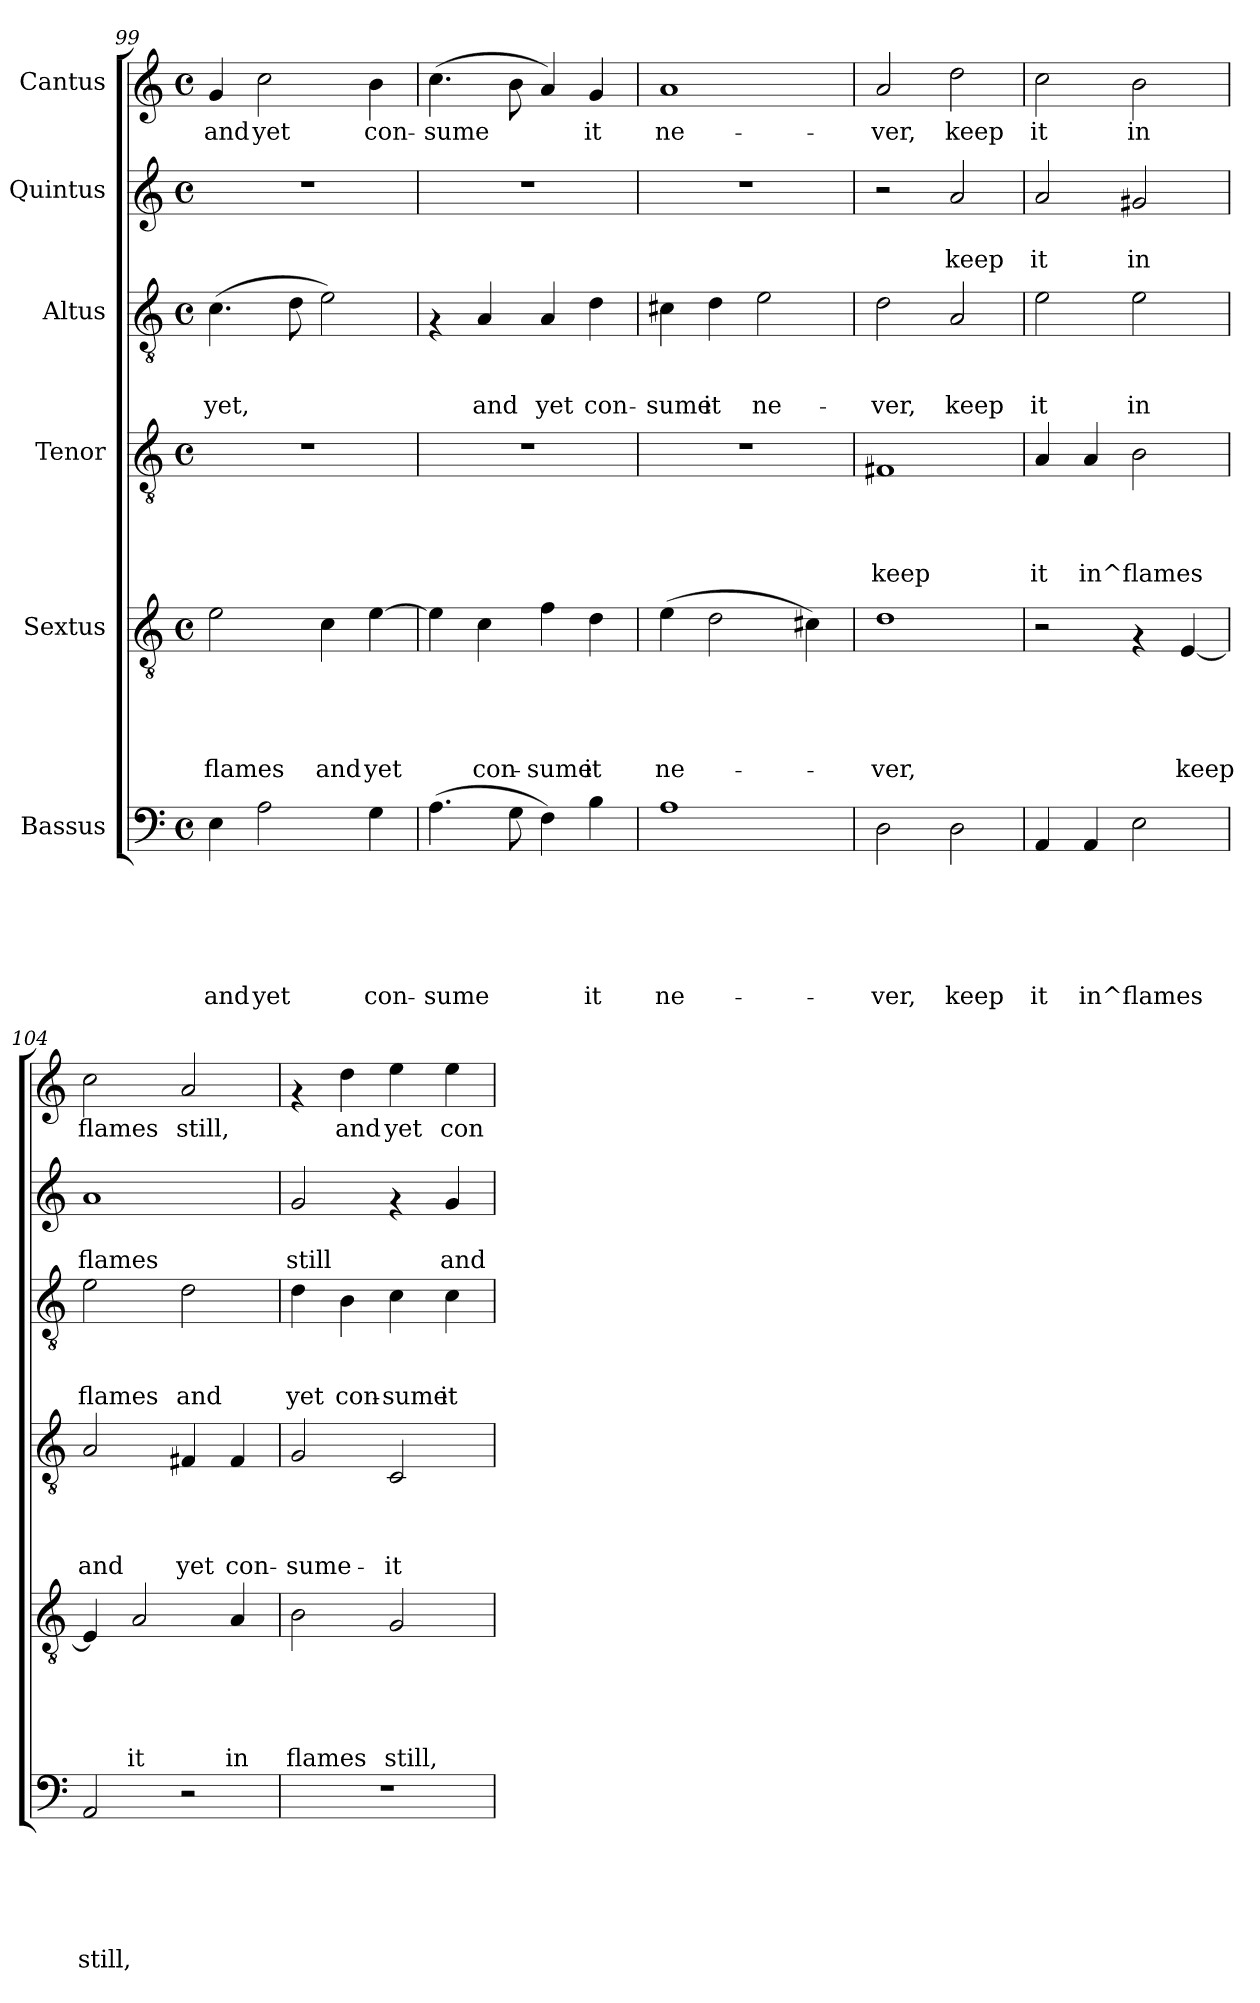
**kern	**text	**text	**text	**text	**text	**text	**kern	**text	**text	**text	**text	**text	**kern	**text	**text	**text	**text	**kern	**text	**text	**text	**kern	**text	**text	**kern	**text
*part6	*part6	*part6	*part6	*part6	*part6	*part6	*part5	*part5	*part5	*part5	*part5	*part5	*part4	*part4	*part4	*part4	*part4	*part3	*part3	*part3	*part3	*part2	*part2	*part2	*part1	*part1
*staff6	*staff6	*staff6	*staff6	*staff6	*staff6	*staff6	*staff5	*staff5	*staff5	*staff5	*staff5	*staff5	*staff4	*staff4	*staff4	*staff4	*staff4	*staff3	*staff3	*staff3	*staff3	*staff2	*staff2	*staff2	*staff1	*staff1
*I"Bassus	*	*	*	*	*	*	*I"Sextus	*	*	*	*	*	*I"Tenor	*	*	*	*	*I"Altus	*	*	*	*I"Quintus	*	*	*I"Cantus	*
*clefF4	*	*	*	*	*	*	*clefGv2	*	*	*	*	*	*clefGv2	*	*	*	*	*clefGv2	*	*	*	*clefG2	*	*	*clefG2	*
*k[]	*	*	*	*	*	*	*k[]	*	*	*	*	*	*k[]	*	*	*	*	*k[]	*	*	*	*k[]	*	*	*k[]	*
*C:	*	*	*	*	*	*	*C:	*	*	*	*	*	*C:	*	*	*	*	*C:	*	*	*	*C:	*	*	*C:	*
*M4/4	*	*	*	*	*	*	*M4/4	*	*	*	*	*	*M4/4	*	*	*	*	*M4/4	*	*	*	*M4/4	*	*	*M4/4	*
*met(c)	*	*	*	*	*	*	*met(c)	*	*	*	*	*	*met(c)	*	*	*	*	*met(c)	*	*	*	*met(c)	*	*	*met(c)	*
=99	=99	=99	=99	=99	=99	=99	=99	=99	=99	=99	=99	=99	=99	=99	=99	=99	=99	=99	=99	=99	=99	=99	=99	=99	=99	=99
!	!	!	!	!	!	!LO:LY:b	!	!	!	!	!	!LO:LY:b	!	!	!	!	!	!	!	!	!LO:LY:b	!	!	!	!	!LO:LY:b
4E\	.	.	.	.	.	and	2e\	.	.	.	.	flames	1r	.	.	.	.	(>4.c\	.	.	yet,	1r	.	.	4g/	and
!	!	!	!	!	!	!LO:LY:b	!	!	!	!	!	!	!	!	!	!	!	!	!	!	!	!	!	!	!	!LO:LY:b
2A\	.	.	.	.	.	yet	.	.	.	.	.	.	.	.	.	.	.	.	.	.	.	.	.	.	2cc\	yet
.	.	.	.	.	.	.	.	.	.	.	.	.	.	.	.	.	.	8d\	.	.	.	.	.	.	.	.
!	!	!	!	!	!	!	!	!	!	!	!	!LO:LY:b	!	!	!	!	!	!	!	!	!	!	!	!	!	!
.	.	.	.	.	.	.	4c\	.	.	.	.	and	.	.	.	.	.	2e\)	.	.	.	.	.	.	.	.
!	!	!	!	!	!	!LO:LY:b	!	!	!	!	!	!LO:LY:b	!	!	!	!	!	!	!	!	!	!	!	!	!	!LO:LY:b
4G\	.	.	.	.	.	con-	[>4e\	.	.	.	.	yet	.	.	.	.	.	.	.	.	.	.	.	.	4b\	con-
=100	=100	=100	=100	=100	=100	=100	=100	=100	=100	=100	=100	=100	=100	=100	=100	=100	=100	=100	=100	=100	=100	=100	=100	=100	=100	=100
!	!	!	!	!	!	!LO:LY:b	!	!	!	!	!	!	!	!	!	!	!	!	!	!	!	!	!	!	!	!LO:LY:b
(>4.A\	.	.	.	.	.	-sume	4e\]	.	.	.	.	.	1r	.	.	.	.	4rF	.	.	.	1r	.	.	(>4.cc\	-sume
!	!	!	!	!	!	!	!	!	!	!	!	!LO:LY:b	!	!	!	!	!	!	!	!	!LO:LY:b	!	!	!	!	!
.	.	.	.	.	.	.	4c\	.	.	.	.	con-	.	.	.	.	.	4A/	.	.	and	.	.	.	.	.
8G\	.	.	.	.	.	.	.	.	.	.	.	.	.	.	.	.	.	.	.	.	.	.	.	.	8b\	.
!	!	!	!	!	!	!	!	!	!	!	!	!LO:LY:b	!	!	!	!	!	!	!	!	!LO:LY:b	!	!	!	!	!
4F\)	.	.	.	.	.	.	4f\	.	.	.	.	-sume	.	.	.	.	.	4A/	.	.	yet	.	.	.	4a/)	.
!	!	!	!	!	!	!LO:LY:b	!	!	!	!	!	!LO:LY:b	!	!	!	!	!	!	!	!	!LO:LY:b	!	!	!	!	!LO:LY:b
4B\	.	.	.	.	.	it	4d\	.	.	.	.	it	.	.	.	.	.	4d\	.	.	con-	.	.	.	4g/	it
!!LO:PB:g=z
=101	=101	=101	=101	=101	=101	=101	=101	=101	=101	=101	=101	=101	=101	=101	=101	=101	=101	=101	=101	=101	=101	=101	=101	=101	=101	=101
!	!	!	!	!	!	!LO:LY:b	!	!	!	!	!	!LO:LY:b	!	!	!	!	!	!	!	!	!LO:LY:b	!	!	!	!	!LO:LY:b
1A	.	.	.	.	.	ne-	(>4e\	.	.	.	.	ne-	1r	.	.	.	.	4c#X\	.	.	-sume	1r	.	.	1a	ne-
!	!	!	!	!	!	!	!	!	!	!	!	!	!	!	!	!	!	!	!	!	!LO:LY:b	!	!	!	!	!
.	.	.	.	.	.	.	2d\	.	.	.	.	.	.	.	.	.	.	4d\	.	.	it	.	.	.	.	.
!	!	!	!	!	!	!	!	!	!	!	!	!	!	!	!	!	!	!	!	!	!LO:LY:b	!	!	!	!	!
.	.	.	.	.	.	.	.	.	.	.	.	.	.	.	.	.	.	2e\	.	.	ne-	.	.	.	.	.
.	.	.	.	.	.	.	4c#X\)	.	.	.	.	.	.	.	.	.	.	.	.	.	.	.	.	.	.	.
=102	=102	=102	=102	=102	=102	=102	=102	=102	=102	=102	=102	=102	=102	=102	=102	=102	=102	=102	=102	=102	=102	=102	=102	=102	=102	=102
!	!	!	!	!	!	!LO:LY:b	!	!	!	!	!	!LO:LY:b	!	!	!	!	!LO:LY:b	!	!	!	!LO:LY:b	!	!	!	!	!LO:LY:b
2D\	.	.	.	.	.	-ver,	1d	.	.	.	.	-ver,	1F#X	.	.	.	keep	2d\	.	.	-ver,	2r	.	.	2a/	-ver,
!	!	!	!	!	!	!LO:LY:b	!	!	!	!	!	!	!	!	!	!	!	!	!	!	!LO:LY:b	!	!	!LO:LY:b	!	!LO:LY:b
2D\	.	.	.	.	.	keep	.	.	.	.	.	.	.	.	.	.	.	2A/	.	.	keep	2a/	.	keep	2dd\	keep
=103	=103	=103	=103	=103	=103	=103	=103	=103	=103	=103	=103	=103	=103	=103	=103	=103	=103	=103	=103	=103	=103	=103	=103	=103	=103	=103
!	!	!	!	!	!	!LO:LY:b	!	!	!	!	!	!	!	!	!	!	!LO:LY:b	!	!	!	!LO:LY:b	!	!	!LO:LY:b	!	!LO:LY:b
4AA/	.	.	.	.	.	it	2r	.	.	.	.	.	4A/	.	.	.	it	2e\	.	.	it	2a/	.	it	2cc\	it
!	!	!	!	!	!	!LO:LY:b	!	!	!	!	!	!	!	!	!	!	!LO:LY:b	!	!	!	!	!	!	!	!	!
4AA/	.	.	.	.	.	in^flames	.	.	.	.	.	.	4A/	.	.	.	in^flames	.	.	.	.	.	.	.	.	.
!	!	!	!	!	!	!	!	!	!	!	!	!	!	!	!	!	!	!	!	!	!LO:LY:b	!	!	!LO:LY:b	!	!LO:LY:b
2E\	.	.	.	.	.	.	4rF	.	.	.	.	.	2B\	.	.	.	.	2e\	.	.	in	2g#X/	.	in	2b\	in
!	!	!	!	!	!	!	!	!	!	!	!	!LO:LY:b	!	!	!	!	!	!	!	!	!	!	!	!	!	!
.	.	.	.	.	.	.	[<4E/	.	.	.	.	keep	.	.	.	.	.	.	.	.	.	.	.	.	.	.
=104	=104	=104	=104	=104	=104	=104	=104	=104	=104	=104	=104	=104	=104	=104	=104	=104	=104	=104	=104	=104	=104	=104	=104	=104	=104	=104
!	!	!	!	!	!	!LO:LY:b	!	!	!	!	!	!	!	!	!	!	!LO:LY:b	!	!	!	!LO:LY:b	!	!	!LO:LY:b	!	!LO:LY:b
2AA/	.	.	.	.	.	still,	4E/]	.	.	.	.	.	2A/	.	.	.	and	2e\	.	.	flames	1a	.	flames	2cc\	flames
!	!	!	!	!	!	!	!	!	!	!	!	!LO:LY:b	!	!	!	!	!	!	!	!	!	!	!	!	!	!
.	.	.	.	.	.	.	2A/	.	.	.	.	it	.	.	.	.	.	.	.	.	.	.	.	.	.	.
!	!	!	!	!	!	!	!	!	!	!	!	!	!	!	!	!	!LO:LY:b	!	!	!	!LO:LY:b	!	!	!	!	!LO:LY:b
2r	.	.	.	.	.	.	.	.	.	.	.	.	4F#X/	.	.	.	yet	2d\	.	.	and	.	.	.	2a/	still,
!	!	!	!	!	!	!	!	!	!	!	!	!LO:LY:b	!	!	!	!	!LO:LY:b	!	!	!	!	!	!	!	!	!
.	.	.	.	.	.	.	4A/	.	.	.	.	in	4F#/	.	.	.	con-	.	.	.	.	.	.	.	.	.
=105	=105	=105	=105	=105	=105	=105	=105	=105	=105	=105	=105	=105	=105	=105	=105	=105	=105	=105	=105	=105	=105	=105	=105	=105	=105	=105
!	!	!	!	!	!	!	!	!	!	!	!	!LO:LY:b	!	!	!	!	!LO:LY:b	!	!	!	!LO:LY:b	!	!	!LO:LY:b	!	!
1r	.	.	.	.	.	.	2B\	.	.	.	.	flames	2G/	.	.	.	-sume-	4d\	.	.	yet	2g/	.	still	4rf	.
!	!	!	!	!	!	!	!	!	!	!	!	!	!	!	!	!	!	!	!	!	!LO:LY:b	!	!	!	!	!LO:LY:b
.	.	.	.	.	.	.	.	.	.	.	.	.	.	.	.	.	.	4B\	.	.	con-	.	.	.	4dd\	and
!	!	!	!	!	!	!	!	!	!	!	!	!LO:LY:b	!	!	!	!	!LO:LY:b	!	!	!	!LO:LY:b	!	!	!	!	!LO:LY:b
.	.	.	.	.	.	.	2G/	.	.	.	.	still,	2C/	.	.	.	-it	4c\	.	.	-sume	4rf	.	.	4ee\	yet
!	!	!	!	!	!	!	!	!	!	!	!	!	!	!	!	!	!	!	!	!	!LO:LY:b	!	!	!LO:LY:b	!	!LO:LY:b
.	.	.	.	.	.	.	.	.	.	.	.	.	.	.	.	.	.	4c\	.	.	it	4g/	.	and	4ee\	con-
=	=	=	=	=	=	=	=	=	=	=	=	=	=	=	=	=	=	=	=	=	=	=	=	=	=	=
*-	*-	*-	*-	*-	*-	*-	*-	*-	*-	*-	*-	*-	*-	*-	*-	*-	*-	*-	*-	*-	*-	*-	*-	*-	*-	*-
